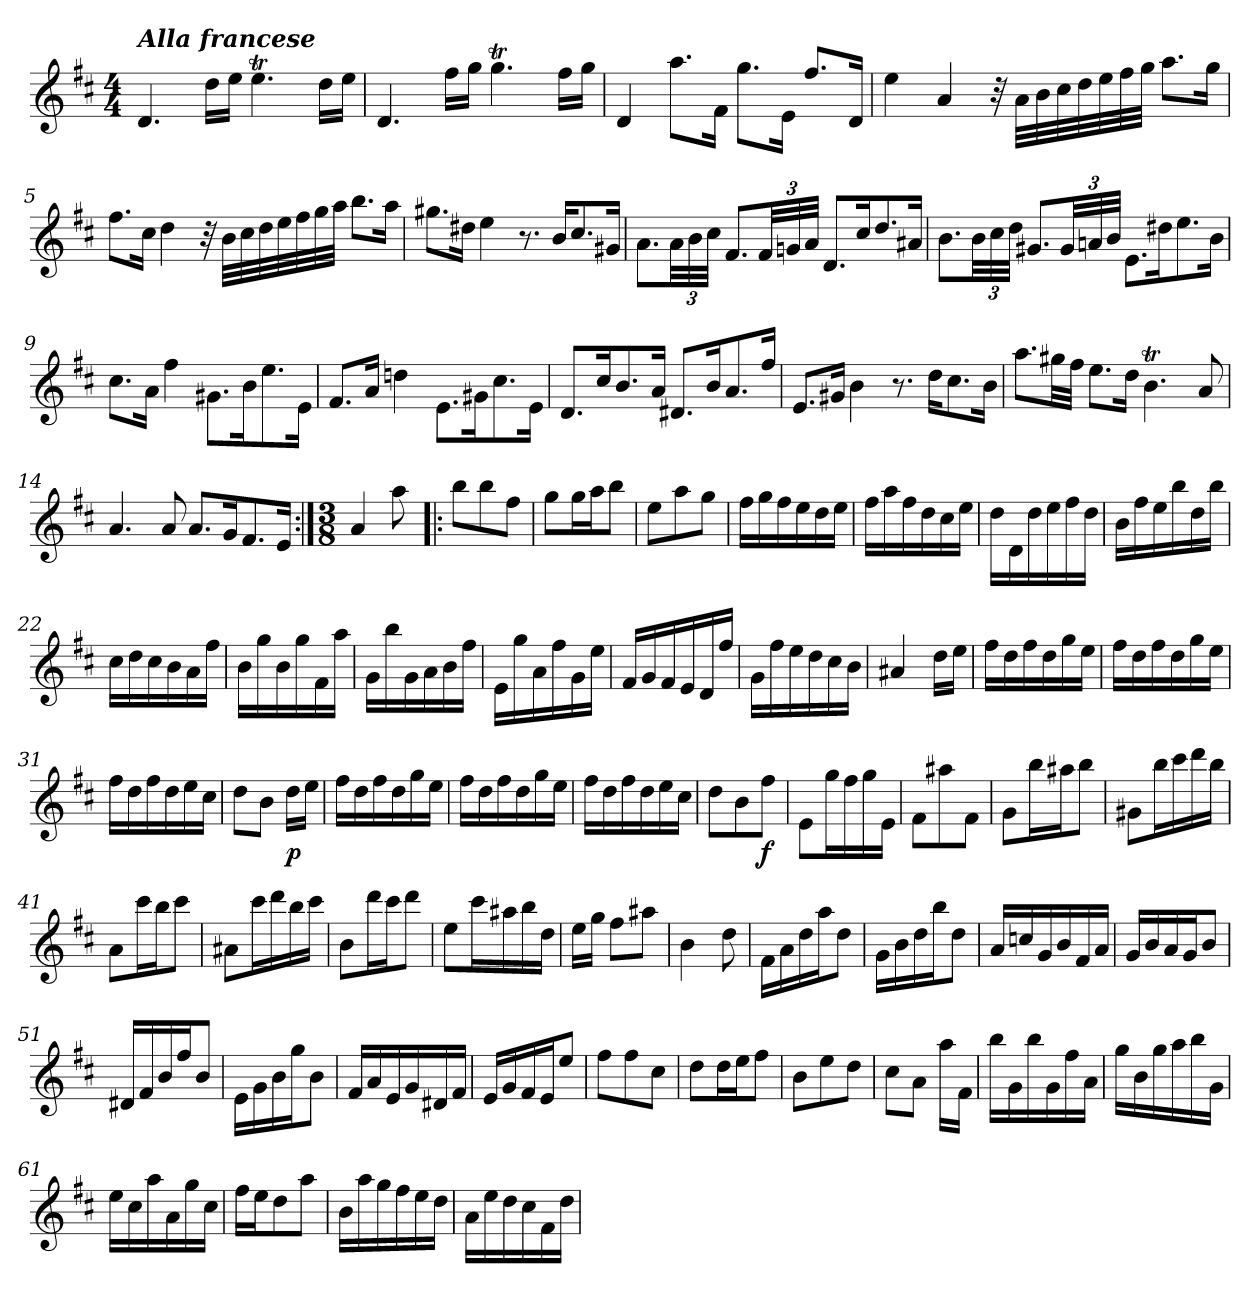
**kern	**dynam
*part1	*part1
*staff1	*staff1
*clefG2	*
*k[f#c#]	*
*D:	*
*M4/4	*
=1	=1
!LO:TX:a:Bi:t=Alla francese	!
4.d/	.
16dd\LL	.
16ee\JJ	.
4.eeT\	.
16dd\LL	.
16ee\JJ	.
=2	=2
4.d/	.
16ff#\LL	.
16gg\JJ	.
4.ggT\	.
16ff#\LL	.
16gg\JJ	.
=3	=3
4d/	.
8.aa\L	.
16f#\Jk	.
8.gg\L	.
16e\Jk	.
8.ff#/L	.
16d/Jk	.
!!LO:LB:g=z
=4	=4
4ee\	.
4a/	.
32r	.
32a\LLL	.
32b\	.
32cc#\	.
32dd\	.
32ee\	.
32ff#\	.
32gg\JJJ	.
8.aa\L	.
16gg\Jk	.
=5	=5
8.ff#\L	.
16cc#\Jk	.
4dd\	.
32r	.
32b\LLL	.
32cc#\	.
32dd\	.
32ee\	.
32ff#\	.
32gg\	.
32aa\JJJ	.
8.bb\L	.
16aa\Jk	.
=6	=6
8.gg#X\L	.
16dd#X\Jk	.
4ee\	.
8.r	.
16b/KL	.
8.cc#/	.
16g#X/Jk	.
!!LO:LB:g=z
=7	=7
8.a\L	.
*Xbrackettup	*
48a\LL	.
48b\	.
48cc#\JJJ	.
8.f#/L	.
48f#/LL	.
48gn/	.
48a/JJJ	.
8.d/L	.
16cc#/K	.
8.dd/	.
16a#X/Jk	.
=8	=8
8.b\L	.
48b\LL	.
48cc#\	.
48dd\JJJ	.
8.g#X/L	.
48g#/LL	.
48an/	.
48b/JJJ	.
8.e\L	.
16dd#X\K	.
8.ee\	.
16b\Jk	.
!!LO:LB:g=z
=9	=9
8.cc#\L	.
16a\Jk	.
4ff#\	.
8.g#X\L	.
16b\K	.
8.ee\	.
16e\Jk	.
=10	=10
8.f#/L	.
16a/Jk	.
4ddn\	.
8.e\L	.
16g#X\K	.
8.cc#\	.
16e\Jk	.
=11	=11
8.d/L	.
16cc#/K	.
8.b/	.
16a/Jk	.
8.d#X/L	.
16b/K	.
8.a/	.
16ff#/Jk	.
=12	=12
8.e/L	.
16g#X/Jk	.
4b\	.
8.r	.
16dd\KL	.
8.cc#\	.
16b\Jk	.
!!LO:LB:g=z
=13	=13
8.aa\L	.
32gg#X\LL	.
32ff#\JJJ	.
8.ee\L	.
16dd\Jk	.
4.bT\	.
8a/	.
=14	=14
4.a/	.
8a/	.
8.a/L	.
16g/K	.
8.f#/	.
16e/Jk	.
=14X1:|!	=14X1:|!
*M3/8	*
4a/	.
8aa\	.
=15!|:	=15!|:
8bb\L	.
8bb\	.
8ff#\J	.
=16	=16
8gg\L	.
16gg\L	.
16aa\J	.
8bb\J	.
=17	=17
8ee\L	.
8aa\	.
8gg\J	.
!!LO:LB:g=z
=18	=18
16ff#\LL	.
16gg\	.
16ff#\	.
16ee\	.
16dd\	.
16ee\JJ	.
=19	=19
16ff#\LL	.
16aa\	.
16ff#\	.
16dd\	.
16cc#\	.
16ee\JJ	.
=20	=20
16dd\LL	.
16d\	.
16dd\	.
16ee\	.
16ff#\	.
16dd\JJ	.
=21	=21
16b\LL	.
16ff#\	.
16ee\	.
16bb\	.
16dd\	.
16bb\JJ	.
=22	=22
16cc#\LL	.
16dd\	.
16cc#\	.
16b\	.
16a\	.
16ff#\JJ	.
=23	=23
16b\LL	.
16gg\	.
16b\	.
16gg\	.
16f#\	.
16aa\JJ	.
!!LO:LB:g=z
=24	=24
16g\LL	.
16bb\	.
16g\	.
16a\	.
16b\	.
16ff#\JJ	.
=25	=25
16e\LL	.
16gg\	.
16a\	.
16ff#\	.
16g\	.
16ee\JJ	.
=26	=26
16f#/LL	.
16g/	.
16f#/	.
16e/	.
16d/	.
16ff#/JJ	.
=27	=27
16g\LL	.
16ff#\	.
16ee\	.
16dd\	.
16cc#\	.
16b\JJ	.
=28	=28
4a#X/	.
16dd\LL	.
16ee\JJ	.
=29	=29
16ff#\LL	.
16dd\	.
16ff#\	.
16dd\	.
16gg\	.
16ee\JJ	.
=30	=30
16ff#\LL	.
16dd\	.
16ff#\	.
16dd\	.
16gg\	.
16ee\JJ	.
!!LO:LB:g=z
=31	=31
16ff#\LL	.
16dd\	.
16ff#\	.
16dd\	.
16ee\	.
16cc#\JJ	.
=32	=32
8dd\L	.
8b\J	.
!	!LO:DY:b
16dd\LL	p
16ee\JJ	.
=33	=33
16ff#\LL	.
16dd\	.
16ff#\	.
16dd\	.
16gg\	.
16ee\JJ	.
=34	=34
16ff#\LL	.
16dd\	.
16ff#\	.
16dd\	.
16gg\	.
16ee\JJ	.
=35	=35
16ff#\LL	.
16dd\	.
16ff#\	.
16dd\	.
16ee\	.
16cc#\JJ	.
=36	=36
8dd\L	.
8b\	.
!	!LO:DY:b
8ff#\J	f
=37	=37
8e\L	.
16gg\L	.
16ff#\	.
16gg\	.
16e\JJ	.
!!LO:LB:g=z
=38	=38
8f#\L	.
8aa#X\	.
8f#\J	.
=39	=39
8g\L	.
16bb\L	.
16aa#X\J	.
8bb\J	.
=40	=40
8g#X\L	.
16bb\L	.
16ccc#\	.
16ddd\	.
16bb\JJ	.
=41	=41
8a\L	.
16ccc#\L	.
16bb\J	.
8ccc#\J	.
=42	=42
8a#X\L	.
16ccc#\L	.
16ddd\	.
16bb\	.
16ccc#\JJ	.
=43	=43
8b\L	.
16ddd\L	.
16ccc#\J	.
8ddd\J	.
=44	=44
8ee\L	.
16ccc#\L	.
16aa#X\	.
16bb\	.
16dd\JJ	.
!!LO:LB:g=z
=45	=45
16ee\LL	.
16gg\JJ	.
8ff#\L	.
8aa#X\J	.
=46	=46
4b\	.
8dd\	.
=47	=47
16f#\LL	.
16a\	.
16dd\	.
16aa\J	.
8dd\J	.
=48	=48
16g\LL	.
16b\	.
16dd\	.
16bb\J	.
8dd\J	.
=49	=49
16a/LL	.
16ccn/	.
16g/	.
16b/	.
16f#/	.
16a/JJ	.
=50	=50
16g/LL	.
16b/	.
16a/	.
16g/J	.
8b/J	.
=51	=51
16d#X/LL	.
16f#/	.
16b/	.
16ff#/J	.
8b/J	.
=52	=52
16e\LL	.
16g\	.
16b\	.
16gg\J	.
8b\J	.
!!LO:LB:g=z
=53	=53
16f#/LL	.
16a/	.
16e/	.
16g/	.
16d#X/	.
16f#/JJ	.
=54	=54
16e/LL	.
16g/	.
16f#/	.
16e/J	.
8ee/J	.
=55	=55
8ff#\L	.
8ff#\	.
8cc#\J	.
=56	=56
8dd\L	.
16dd\L	.
16ee\J	.
8ff#\J	.
=57	=57
8b\L	.
8ee\	.
8dd\J	.
=58	=58
8cc#\L	.
8a\J	.
16aa\LL	.
16f#\JJ	.
=59	=59
16bb\LL	.
16g\	.
16bb\	.
16g\	.
16ff#\	.
16a\JJ	.
!!LO:PB:g=z
=60	=60
16gg\LL	.
16b\	.
16gg\	.
16aa\	.
16bb\	.
16g\JJ	.
=61	=61
16ee\LL	.
16cc#\	.
16aa\	.
16a\	.
16gg\	.
16cc#\JJ	.
=62	=62
16ff#\LL	.
16ee\J	.
8dd\	.
8aa\J	.
=63	=63
16b\LL	.
16aa\	.
16gg\	.
16ff#\	.
16ee\	.
16dd\JJ	.
=64	=64
16a\LL	.
16ee\	.
16dd\	.
16cc#\	.
16f#\	.
16dd\JJ	.
=	=
*-	*-
